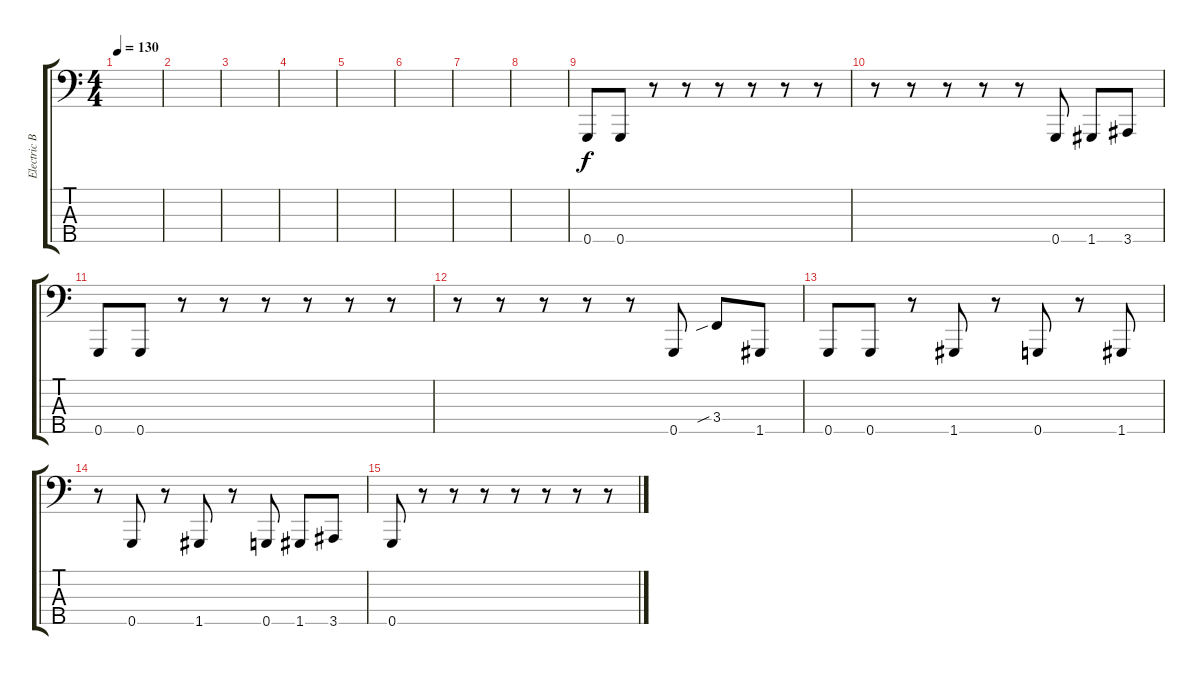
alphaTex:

\track ("Electric Bass" "Electric B") {instrument electricbassfinger}
\staff {score tabs}
\tuning (F2 C2 G1 D1 G0) {hide}
\ts (4 4)
\tempo 130
\clef f4
\ks c
|
|
|
|
|
|
|
|
0.5.8 0.5.8 r.8 r.8 r.8 r.8 r.8 r.8 |
r.8 r.8 r.8 r.8 r.8 0.5.8 1.5.8 3.5.8 |
0.5.8 0.5.8 r.8 r.8 r.8 r.8 r.8 r.8 |
r.8 r.8 r.8 r.8 r.8 0.5.8 3.4{sib}.8 1.5.8 |
0.5.8 0.5.8 r.8 1.5.8 r.8 0.5.8 r.8 1.5.8 |
r.8 0.5.8 r.8 1.5.8 r.8 0.5.8 1.5.8 3.5.8 |
0.5.8 r.8 r.8 r.8 r.8 r.8 r.8 r.8
